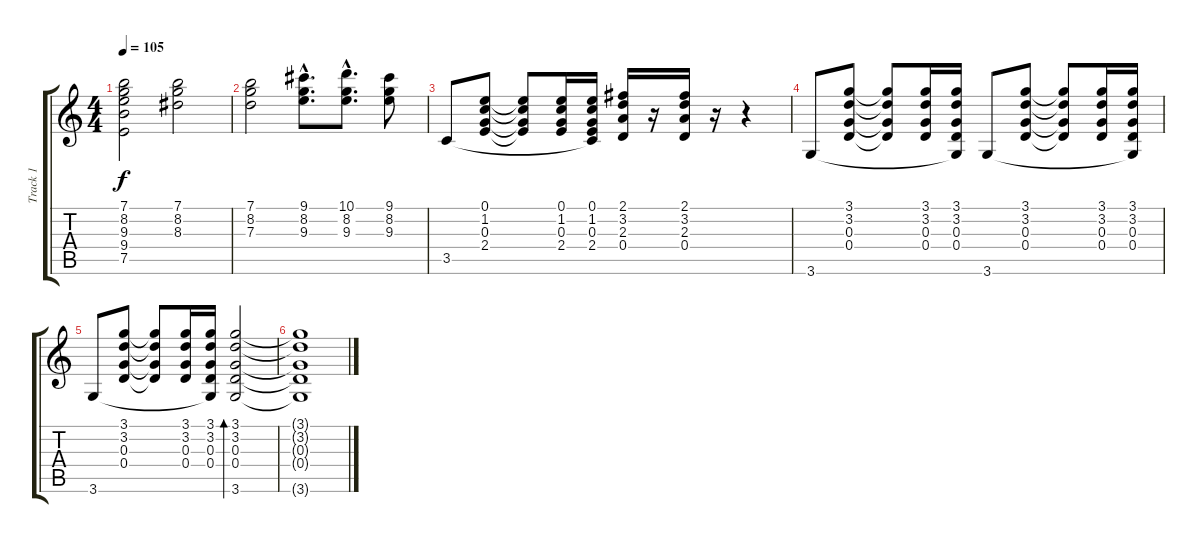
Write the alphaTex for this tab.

\track ("Track 1" "Track 1") {instrument overdrivenguitar}
\staff {score tabs}
\tuning (E4 B3 G3 D3 A2 E2) {hide}
\ts (4 4)
\tempo 105
\clef g2
\ks c
(7.1 8.2 9.3 9.4 7.5).2{dy f} (7.1 8.2 8.3).2 |
(7.1 8.2 7.3).2 (9.1{hac} 8.2{hac} 9.3{hac}).8{d} (10.1{hac} 8.2{hac} 9.3{hac}).8{d} (9.1 8.2 9.3).8 |
3.5.8 (0.1 1.2 0.3 2.4).8 (0.1{t} 1.2{t} 0.3{t} 2.4{t}).8 (0.1 1.2 0.3 2.4).16 (0.1 1.2 0.3 2.4 3.5{t}).16 (2.1 3.2 2.3 0.4).16 r.16 (2.1 3.2 2.3 0.4).16 r.16 r.4 |
3.6.8 (3.1 3.2 0.3 0.4).8 (3.1{t} 3.2{t} 0.3{t} 0.4{t}).8 (3.1 3.2 0.3 0.4).16 (3.1 3.2 0.3 0.4 3.6{t}).16 3.6.8 (3.1 3.2 0.3 0.4).8 (3.1{t} 3.2{t} 0.3{t} 0.4{t}).8 (3.1 3.2 0.3 0.4).16 (3.1 3.2 0.3 0.4 3.6{t}).16 |
3.6.8 (3.1 3.2 0.3 0.4).8 (3.1{t} 3.2{t} 0.3{t} 0.4{t}).8 (3.1 3.2 0.3 0.4).16 (3.1 3.2 0.3 0.4 3.6{t}).16 (3.1 3.2 0.3 0.4 3.6).2{bd 120} |
(3.1{t} 3.2{t} 0.3{t} 0.4{t} 3.6{t}).1
